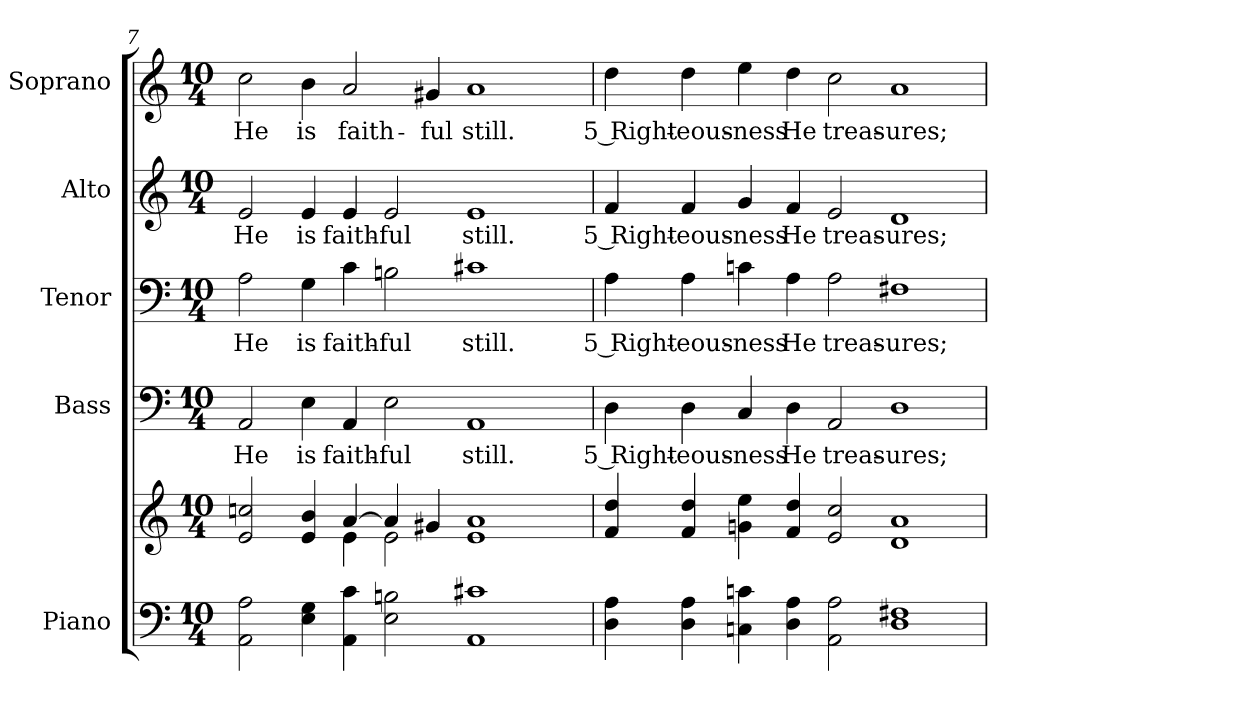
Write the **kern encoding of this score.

**kern	**kern	**kern	**text	**kern	**text	**kern	**text	**kern	**text
*part5	*part5	*part4	*part4	*part3	*part3	*part2	*part2	*part1	*part1
*staff6	*staff5	*staff4	*staff4	*staff3	*staff3	*staff2	*staff2	*staff1	*staff1
*I"Piano	*	*I"Bass	*	*I"Tenor	*	*I"Alto	*	*I"Soprano	*
*I'Pno.	*	*I'B.	*	*I'T.	*	*I'A.	*	*I'S.	*
!!LO:PB:g=z
*clefF4	*clefG2	*clefF4	*	*clefF4	*	*clefG2	*	*clefG2	*
*k[]	*k[]	*k[]	*	*k[]	*	*k[]	*	*k[]	*
*C:	*C:	*C:	*	*C:	*	*C:	*	*C:	*
*M10/4	*M10/4	*M10/4	*	*M10/4	*	*M10/4	*	*M10/4	*
=7	=7	=7	=7	=7	=7	=7	=7	=7	=7
*	*^	*	*	*	*	*	*	*	*
!	!	!	!	!LO:LY:b:color=#000000	!	!	!	!	!	!
!	!	!	!	!	!	!LO:LY:b:color=#000000	!	!	!	!
!	!	!	!	!	!	!	!	!LO:LY:b:color=#000000	!	!
!	!	!	!	!	!	!	!	!	!	!LO:LY:b:color=#000000
2AAi\ 2Ai	2ei/ 2ccni	2ryy	2AAi/	He	2Ai\	He	2ei/	He	2cci\	He
!	!	!	!	!LO:LY:b:color=#000000	!	!	!	!	!	!
!	!	!	!	!	!	!LO:LY:b:color=#000000	!	!	!	!
!	!	!	!	!	!	!	!	!LO:LY:b:color=#000000	!	!
!	!	!	!	!	!	!	!	!	!	!LO:LY:b:color=#000000
4Ei\ 4Gi	4ei/ 4bi	4ryy	4Ei\	is	4Gi\	is	4ei/	is	4bi\	is
!	!	!	!	!LO:LY:b:color=#000000	!	!	!	!	!	!
!	!	!	!	!	!	!LO:LY:b:color=#000000	!	!	!	!
!	!	!	!	!	!	!	!	!LO:LY:b:color=#000000	!	!
!	!	!	!	!	!	!	!	!	!	!LO:LY:b:color=#000000
4AAi\ 4ci	[>4ai/	4ei\	4AAi/	faith-	4ci\	faith-	4ei/	faith-	2ai/	faith-
!	!	!	!	!LO:LY:b:color=#000000	!	!	!	!	!	!
!	!	!	!	!	!	!LO:LY:b:color=#000000	!	!	!	!
!	!	!	!	!	!	!	!	!LO:LY:b:color=#000000	!	!
2Ei\ 2Bni	4ai/]	2ei\	2Ei\	-ful	2Bni\	-ful	2ei/	-ful	.	.
!	!	!	!	!	!	!	!	!	!	!LO:LY:b:color=#000000
.	4g#Xi/	.	.	.	.	.	.	.	4g#Xi/	-ful
!	!	!	!	!LO:LY:b:color=#000000	!	!	!	!	!	!
!	!	!	!	!	!	!LO:LY:b:color=#000000	!	!	!	!
!	!	!	!	!	!	!	!	!LO:LY:b:color=#000000	!	!
!	!	!	!	!	!	!	!	!	!	!LO:LY:b:color=#000000
1AAi 1c#Xi	1ei 1ai	2ryy	1AAi	still.	1c#Xi	still.	1ei	still.	1ai	still.
.	.	2ryy	.	.	.	.	.	.	.	.
*	*v	*v	*	*	*	*	*	*	*	*
!!LO:PB:g=z
=8	=8	=8	=8	=8	=8	=8	=8	=8	=8
*	*^	*	*	*	*	*	*	*	*
!	!	!	!	!LO:LY:b:color=#000000	!	!	!	!	!	!
*	*v	*v	*	*	*	*	*	*	*	*
*	*^	*	*	*	*	*	*	*	*
!	!	!	!	!	!	!LO:LY:b:color=#000000	!	!	!	!
*	*v	*v	*	*	*	*	*	*	*	*
*	*^	*	*	*	*	*	*	*	*
!	!	!	!	!	!	!	!	!LO:LY:b:color=#000000	!	!
*	*v	*v	*	*	*	*	*	*	*	*
*	*^	*	*	*	*	*	*	*	*
!	!	!	!	!	!	!	!	!	!	!LO:LY:b:color=#000000
*	*v	*v	*	*	*	*	*	*	*	*
4Di\ 4Ai	4fi/ 4ddi	4Di\	5 Right-	4Ai\	5 Right-	4fi/	5 Right-	4ddi\	5 Right-
!	!	!	!LO:LY:b:color=#000000	!	!	!	!	!	!
!	!	!	!	!	!LO:LY:b:color=#000000	!	!	!	!
!	!	!	!	!	!	!	!LO:LY:b:color=#000000	!	!
!	!	!	!	!	!	!	!	!	!LO:LY:b:color=#000000
4Di\ 4Ai	4fi/ 4ddi	4Di\	-eous-	4Ai\	-eous-	4fi/	-eous-	4ddi\	-eous-
!	!	!	!LO:LY:b:color=#000000	!	!	!	!	!	!
!	!	!	!	!	!LO:LY:b:color=#000000	!	!	!	!
!	!	!	!	!	!	!	!LO:LY:b:color=#000000	!	!
!	!	!	!	!	!	!	!	!	!LO:LY:b:color=#000000
4Cni\ 4cni	4gni\ 4eei	4Ci/	-ness	4cni\	-ness	4gi/	-ness	4eei\	-ness
!	!	!	!LO:LY:b:color=#000000	!	!	!	!	!	!
!	!	!	!	!	!LO:LY:b:color=#000000	!	!	!	!
!	!	!	!	!	!	!	!LO:LY:b:color=#000000	!	!
!	!	!	!	!	!	!	!	!	!LO:LY:b:color=#000000
4Di\ 4Ai	4fi/ 4ddi	4Di\	He	4Ai\	He	4fi/	He	4ddi\	He
!	!	!	!LO:LY:b:color=#000000	!	!	!	!	!	!
!	!	!	!	!	!LO:LY:b:color=#000000	!	!	!	!
!	!	!	!	!	!	!	!LO:LY:b:color=#000000	!	!
!	!	!	!	!	!	!	!	!	!LO:LY:b:color=#000000
2AAi\ 2Ai	2ei/ 2cci	2AAi/	treas-	2Ai\	treas-	2ei/	treas-	2cci\	treas-
!	!	!	!LO:LY:b:color=#000000	!	!	!	!	!	!
!	!	!	!	!	!LO:LY:b:color=#000000	!	!	!	!
!	!	!	!	!	!	!	!LO:LY:b:color=#000000	!	!
!	!	!	!	!	!	!	!	!	!LO:LY:b:color=#000000
1Di 1F#Xi	1di 1ai	1Di	-ures;	1F#Xi	-ures;	1di	-ures;	1ai	-ures;
=	=	=	=	=	=	=	=	=	=
*-	*-	*-	*-	*-	*-	*-	*-	*-	*-
